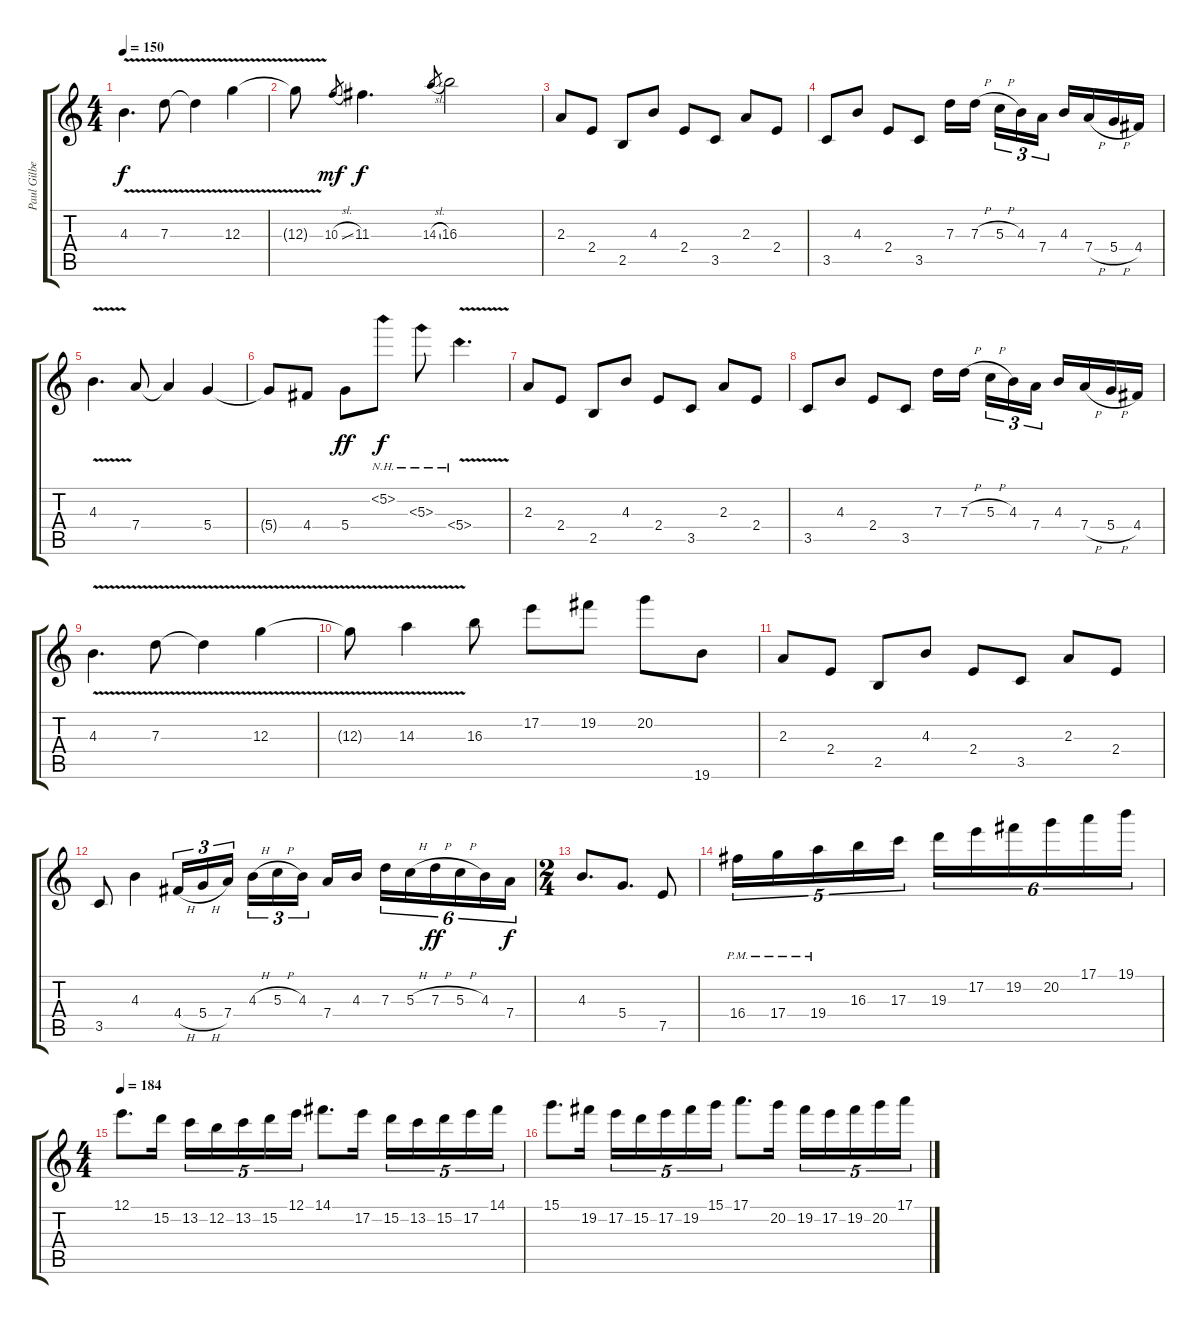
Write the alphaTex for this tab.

\track ("Paul Gilbert (Lead Guitar)" "Paul Gilbe") {instrument distortionguitar}
\staff {score tabs}
\tuning (E4 B3 G3 D3 A2 E2) {hide}
\ts (4 4)
\tempo 150
\clef g2
\ks c
4.3{v}.4{d dy f} 7.3{v}.8 7.3{t}.4 12.3{v}.4 |
12.3{t}.8 10.3{sl}.8{gr dy mf} 11.3.4{d dy f} 14.3{sl}.8{gr} 16.3.2 |
2.3.8 2.4.8 2.5.8 4.3.8 2.4.8 3.5.8 2.3.8 2.4.8 |
3.5.8 4.3.8 2.4.8 3.5.8 7.3.16 7.3{h}.16{beam splitsecondary} 5.3{h}.16{tu (3 2)} 4.3.16{tu (3 2)} 7.4.16{tu (3 2)} 4.3.16 7.4{h}.16 5.4{h}.16 4.4.16 |
4.3{v}.4{d} 7.4.8 7.4{t}.4 5.4.4 |
5.4{t}.8 4.4.8 5.4.8{dy ff} 5.2{nh}.8{dy f} 5.3{nh}.8 5.4{nh v}.4{d} |
2.3.8 2.4.8 2.5.8 4.3.8 2.4.8 3.5.8 2.3.8 2.4.8 |
3.5.8 4.3.8 2.4.8 3.5.8 7.3.16 7.3{h}.16{beam splitsecondary} 5.3{h}.16{tu (3 2)} 4.3.16{tu (3 2)} 7.4.16{tu (3 2)} 4.3.16 7.4{h}.16 5.4{h}.16 4.4.16 |
4.3{v}.4{d} 7.3{v}.8 7.3{t}.4 12.3{v}.4 |
12.3{t}.8 14.3{v}.4 16.3.8 17.2.8 19.2.8 20.2.8 19.6.8 |
2.3.8 2.4.8 2.5.8 4.3.8 2.4.8 3.5.8 2.3.8 2.4.8 |
3.5.8 4.3.4 4.4{h}.16{tu (3 2)} 5.4{h}.16{tu (3 2)} 7.4.16{tu (3 2)} 4.3{h}.16{tu (3 2)} 5.3{h}.16{tu (3 2)} 4.3.16{tu (3 2) beam splitsecondary} 7.4.16 4.3.16 7.3.16{tu (6 4)} 5.3{h}.16{tu (6 4)} 7.3{h}.16{tu (6 4) dy ff} 5.3{h}.16{tu (6 4)} 4.3.16{tu (6 4)} 7.4.16{tu (6 4) dy f} |
\ts (2 4)
4.3.8{d} 5.4.8{d} 7.5.8 |
16.4{pm}.16{tu (5 4)} 17.4{pm}.16{tu (5 4)} 19.4{pm}.16{tu (5 4)} 16.3.16{tu (5 4)} 17.3.16{tu (5 4)} 19.3.16{tu (6 4)} 17.2.16{tu (6 4)} 19.2.16{tu (6 4)} 20.2.16{tu (6 4)} 17.1.16{tu (6 4)} 19.1.16{tu (6 4)} |
\ts (4 4)
\tempo 184
12.1.8{d} 15.2.16 13.2.16{tu (5 4)} 12.2.16{tu (5 4)} 13.2.16{tu (5 4)} 15.2.16{tu (5 4)} 12.1.16{tu (5 4)} 14.1.8{d} 17.2.16 15.2.16{tu (5 4)} 13.2.16{tu (5 4)} 15.2.16{tu (5 4)} 17.2.16{tu (5 4)} 14.1.16{tu (5 4)} |
15.1.8{d} 19.2.16 17.2.16{tu (5 4)} 15.2.16{tu (5 4)} 17.2.16{tu (5 4)} 19.2.16{tu (5 4)} 15.1.16{tu (5 4)} 17.1.8{d} 20.2.16 19.2.16{tu (5 4)} 17.2.16{tu (5 4)} 19.2.16{tu (5 4)} 20.2.16{tu (5 4)} 17.1.16{tu (5 4)}
